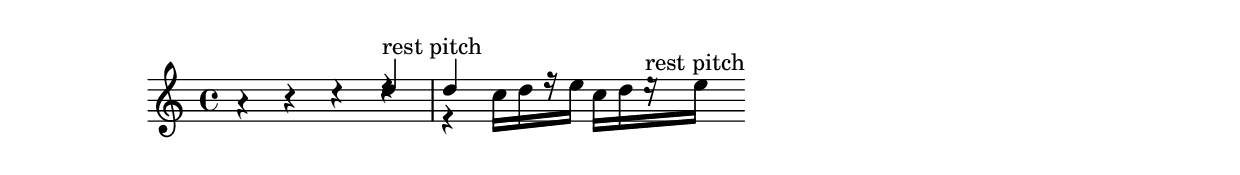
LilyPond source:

\version "2.19.21"
\header {

  texidoc = "Rests can have pitches -- these will be affected by
transposition and relativization.  If a rest has a pitch, rest/@/rest and
beam/@/rest collision resolving will leave it alone."

}

\layout { ragged-right= ##t }

\relative 
{
  a'4\rest b4\rest c4\rest

  <<d \\  d\rest^"rest pitch" >>
  <<d \\  r>>
  c16 [ d r e] 
  c16 [ d e\rest^"rest pitch" e] 
  
}


